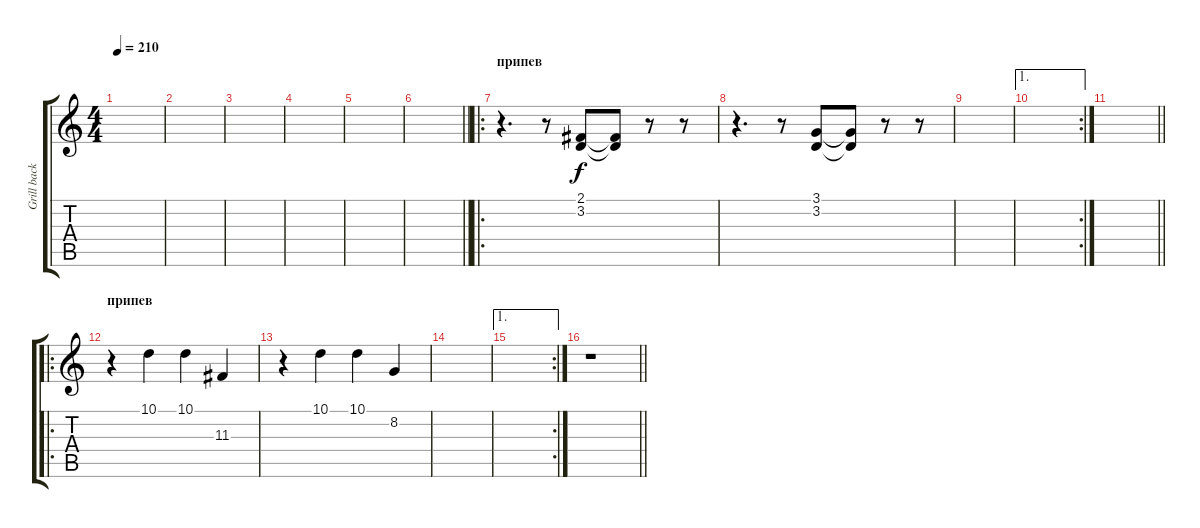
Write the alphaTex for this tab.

\track ("Grill back" "Grill back") {instrument tuba}
\staff {score tabs}
\tuning (E4 B3 G3 D3 A2 E2) {hide}
\ts (4 4)
\tempo 210
\clef g2
\ks c
|
|
|
|
|
\barLineRight lightlight
|
\ro
\section ("" "припев")
r.4{d} r.8 (2.1 3.2).8 (2.1{t} 3.2{t}).8 r.8 r.8 |
r.4{d} r.8 (3.1 3.2).8 (3.1{t} 3.2{t}).8 r.8 r.8 |
|
\ae 1
\rc 2
|
\barLineRight lightlight
|
\ro
\section ("" "припев")
r.4 10.1.4 10.1.4 11.3.4 |
r.4 10.1.4 10.1.4 8.2.4 |
|
\ae 1
\rc 2
|
\barLineRight lightlight
r.1
